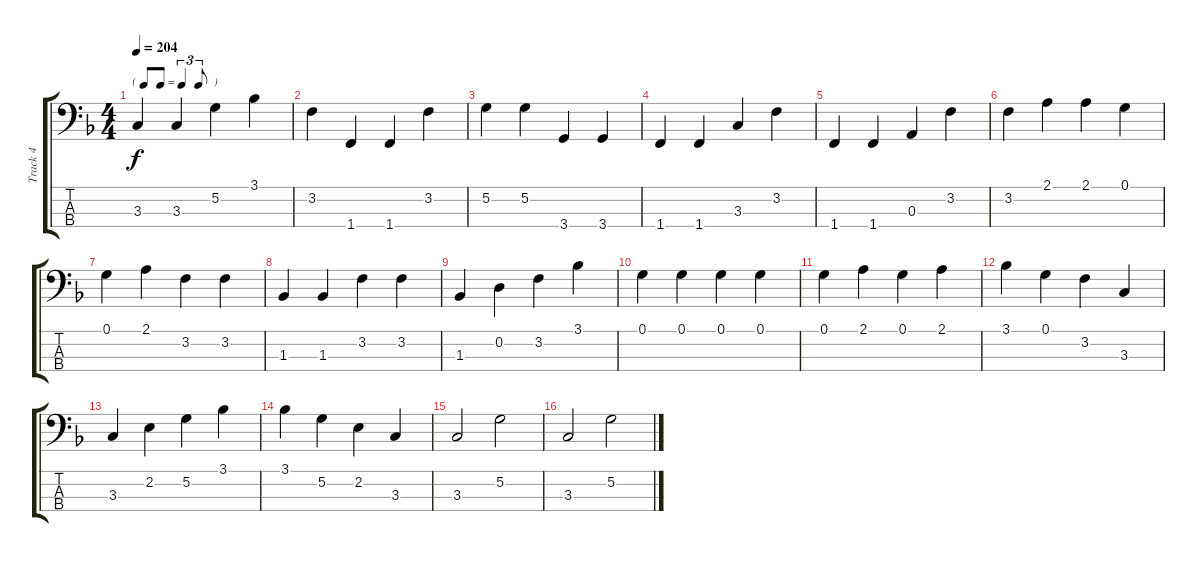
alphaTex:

\track ("Track 4" "Track 4") {instrument electricbassfinger}
\staff {score tabs}
\tuning (G2 D2 A1 E1) {hide}
\ts (4 4)
\tf triplet8th
\tempo 204
\clef f4
\ks f
3.3.4{dy f} 3.3.4 5.2.4 3.1.4 |
3.2.4 1.4.4 1.4.4 3.2.4 |
5.2.4 5.2.4 3.4.4 3.4.4 |
1.4.4 1.4.4 3.3.4 3.2.4 |
1.4.4 1.4.4 0.3.4 3.2.4 |
3.2.4 2.1.4 2.1.4 0.1.4 |
0.1.4 2.1.4 3.2.4 3.2.4 |
1.3.4 1.3.4 3.2.4 3.2.4 |
1.3.4 0.2.4 3.2.4 3.1.4 |
0.1.4 0.1.4 0.1.4 0.1.4 |
0.1.4 2.1.4 0.1.4 2.1.4 |
3.1.4 0.1.4 3.2.4 3.3.4 |
3.3.4 2.2.4 5.2.4 3.1.4 |
3.1.4 5.2.4 2.2.4 3.3.4 |
3.3.2 5.2.2 |
3.3.2 5.2.2
